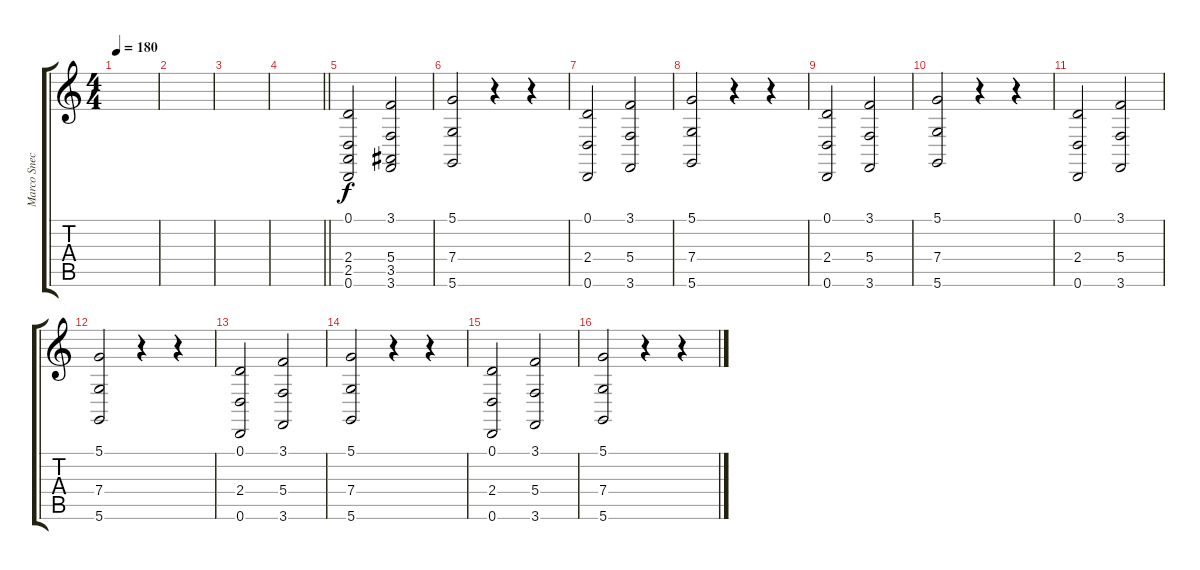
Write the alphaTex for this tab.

\track ("Marco Sneck 2" "Marco Snec") {instrument stringensemble1 bank 255}
\staff {score tabs}
\tuning (D4 A3 F3 C3 G2 D2) {hide}
\ts (4 4)
\tempo 180
\clef g2
\ks c
|
|
|
\barLineRight lightlight
|
\section ("" "")
(0.1 2.4 2.5 0.6).2 (3.1 5.4 3.5 3.6).2 |
(5.1 7.4 5.6).2 r.4 r.4 |
(0.1 2.4 0.6).2 (3.1 5.4 3.6).2 |
(5.1 7.4 5.6).2 r.4 r.4 |
(0.1 2.4 0.6).2 (3.1 5.4 3.6).2 |
(5.1 7.4 5.6).2 r.4 r.4 |
(0.1 2.4 0.6).2 (3.1 5.4 3.6).2 |
(5.1 7.4 5.6).2 r.4 r.4 |
(0.1 2.4 0.6).2 (3.1 5.4 3.6).2 |
(5.1 7.4 5.6).2 r.4 r.4 |
(0.1 2.4 0.6).2 (3.1 5.4 3.6).2 |
(5.1 7.4 5.6).2 r.4 r.4
